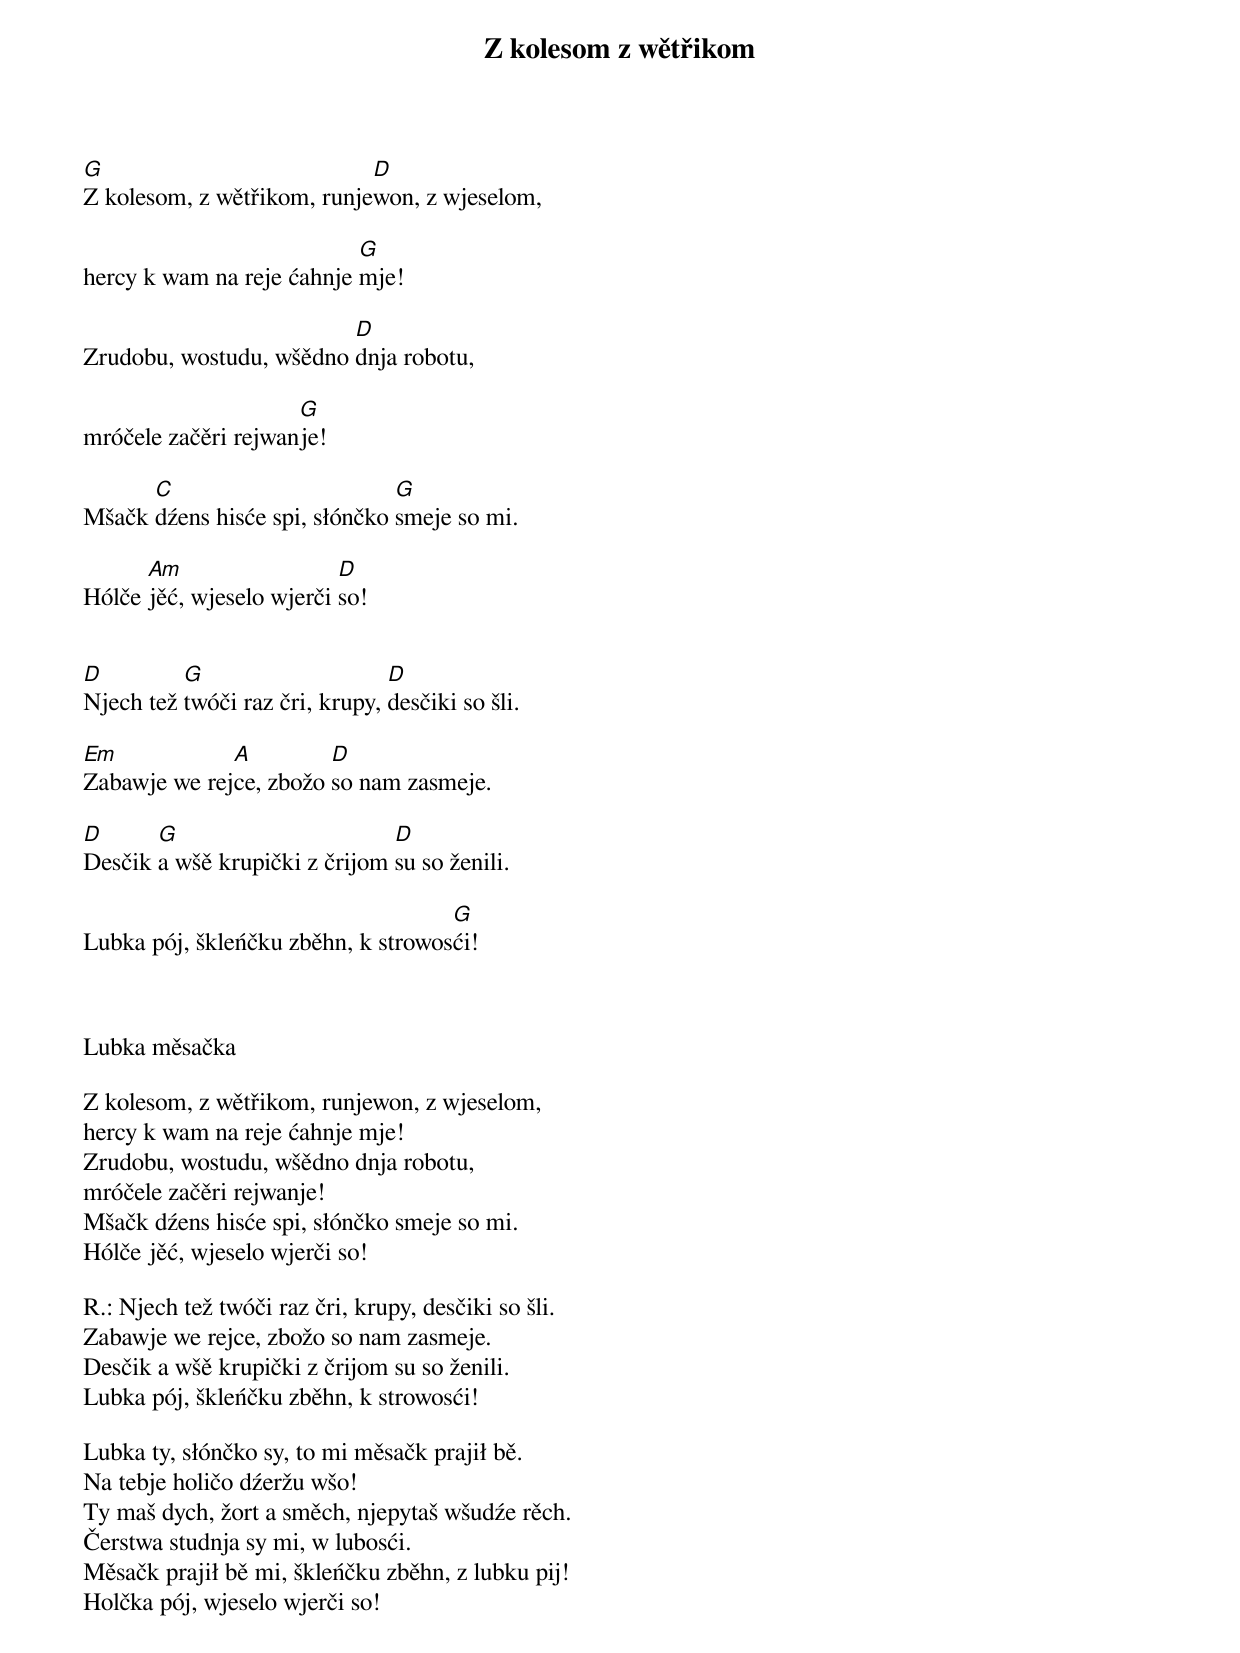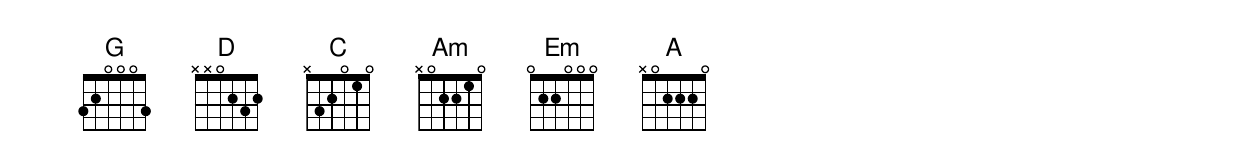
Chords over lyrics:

Z kolesom z wětřikom

G                           D
Z kolesom, z wětřikom, runjewon, z wjeselom,

                           G
hercy k wam na reje ćahnje mje!

                         D
Zrudobu, wostudu, wšědno dnja robotu,

                     G
mróčele začěri rejwanje!

      C                        G
Mšačk dźens hisće spi, słónčko smeje so mi.

      Am                  D
Hólče jěć, wjeselo wjerči so!


D         G                     D
Njech tež twóči raz čri, krupy, desčiki so šli.

Em            A         D
Zabawje we rejce, zbožo so nam zasmeje.

D      G                       D
Desčik a wšě krupički z črijom su so ženili.

                                    G
Lubka pój, škleńčku zběhn, k strowosći!



Lubka měsačka

Z kolesom, z wětřikom, runjewon, z wjeselom,
hercy k wam na reje ćahnje mje!
Zrudobu, wostudu, wšědno dnja robotu,
mróčele začěri rejwanje!
Mšačk dźens hisće spi, słónčko smeje so mi.
Hólče jěć, wjeselo wjerči so!

R.: Njech tež twóči raz čri, krupy, desčiki so šli.
Zabawje we rejce, zbožo so nam zasmeje.
Desčik a wšě krupički z črijom su so ženili.
Lubka pój, škleńčku zběhn, k strowosći!

Lubka ty, słónčko sy, to mi měsačk prajił bě.
Na tebje holičo dźeržu wšo!
Ty maš dych, žort a směch, njepytaš wšudźe rěch.
Čerstwa studnja sy mi, w lubosći.
Měsačk prajił bě mi, škleńčku zběhn, z lubku pij!
Holčka pój, wjeselo wjerči so!
